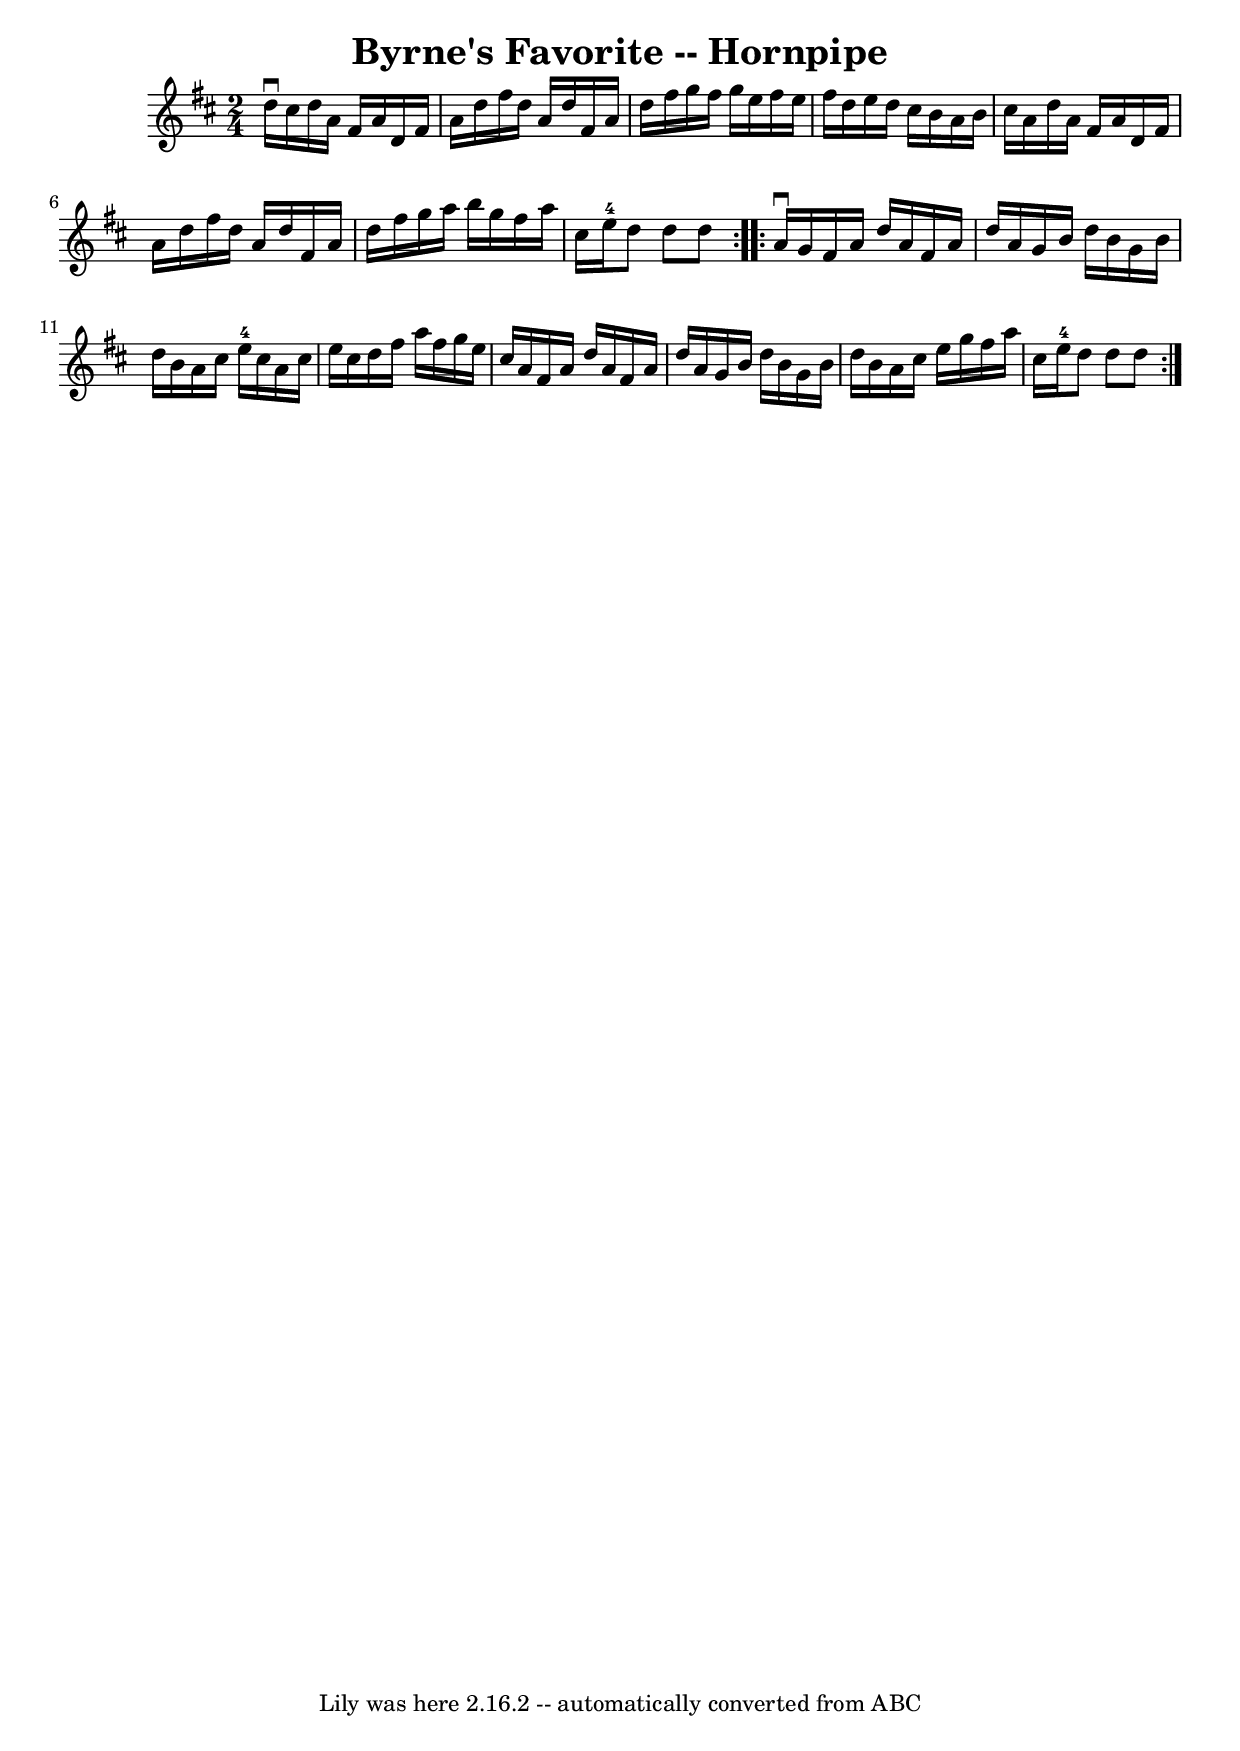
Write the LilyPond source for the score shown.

\version "2.16.2"
\include "Mammoth.ily"
\header {
  %% book = "Cole's 1000 Fiddle Tunes"
  crossRefNumber = "1"
  footnotes = ""
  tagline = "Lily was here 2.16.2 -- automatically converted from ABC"
  title = "Byrne's Favorite -- Hornpipe"

}
voicedefault =  {



  \repeat volta 2 {

    \time 2/4 
    \key d \major
    d''16^\downbow cis''16  |
    d''16 a'16   
    fis'16 a'16 d'16 fis'16 a'16 d''16  |
    fis''16 d''16 
    a'16 d''16 fis'16 a'16 d''16 fis''16  |
    g''16    
    fis''16 g''16 e''16 fis''16 e''16 fis''16 d''16  |
    
    e''16 d''16 cis''16 b'16 a'16 b'16 cis''16 a'16  |
    
    d''16 a'16 fis'16 a'16 d'16 fis'16 a'16 d''16  |
    
    fis''16 d''16 a'16 d''16 fis'16 a'16 d''16 fis''16  
    |
    g''16 a''16 b''16 g''16 fis''16 a''16 cis''16    
    e''16-4 |
    d''8 d''8 d''8  
  }     
  \repeat volta 2 {
    a'16 ^\downbow g'16  |
    fis'16 a'16 d''16 a'16 fis'16 a'16  
    d''16 a'16  |
    g'16 b'16 d''16 b'16 g'16 b'16    
    d''16 b'16  |
    a'16 cis''16 e''16-4 cis''16 a'16    
    cis''16 e''16 cis''16  |
    d''16 fis''16 a''16 fis''16    
    g''16 e''16 cis''16 a'16  |
    fis'16 a'16 d''16 a'16 
    fis'16 a'16 d''16 a'16  |
    g'16 b'16 d''16 b'16    
    g'16 b'16 d''16 b'16  |
    a'16 cis''16 e''16 g''16    
    fis''16 a''16 cis''16 e''16-4 |
    d''8 d''8 d''8  
  }   

}

\score{
  <<

    \context Staff="default"
    {
      \voicedefault 
      
    }

  >>
  \layout {
    
  }
  \midi {
  }

}
